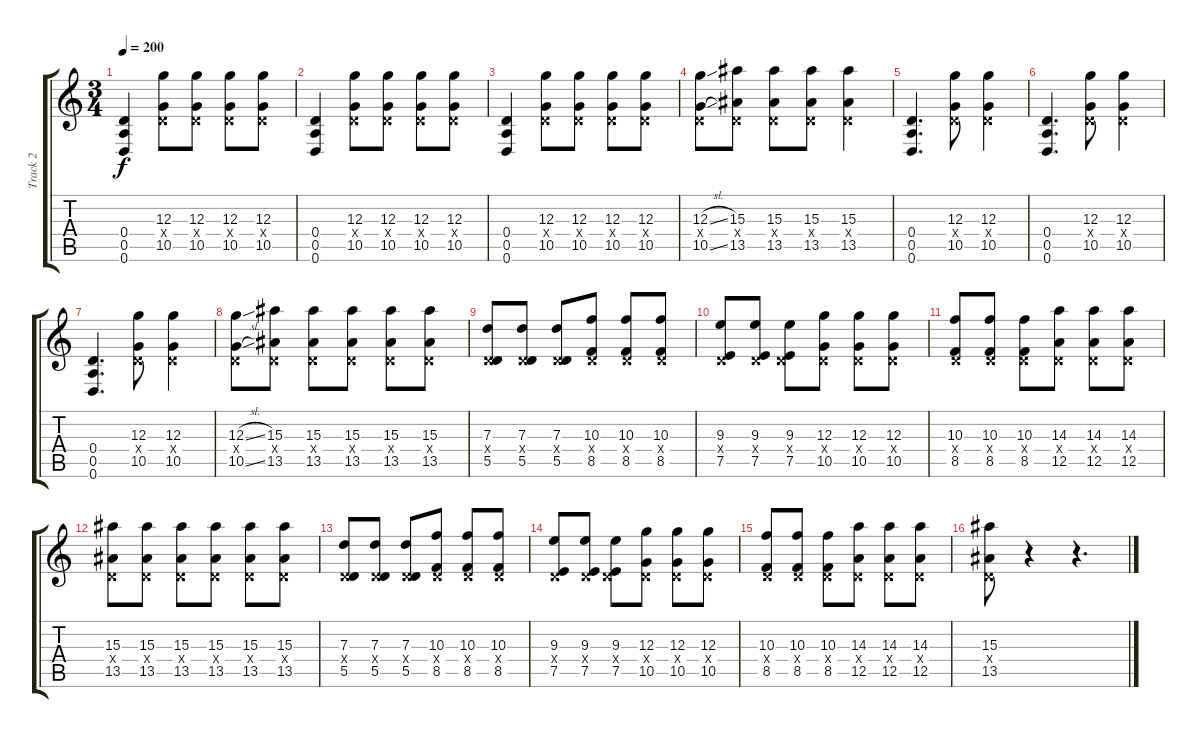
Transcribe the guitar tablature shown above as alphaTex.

\track ("Track 2" "Track 2") {instrument distortionguitar}
\staff {score tabs}
\tuning (E4 B3 G3 D3 A2 D2) {hide}
\ts (3 4)
\tempo 200
\clef g2
\ks c
(0.4 0.5 0.6).4{dy f} (12.3 0.4{x} 10.5).8 (12.3 0.4{x} 10.5).8 (12.3 0.4{x} 10.5).8 (12.3 0.4{x} 10.5).8 |
(0.4 0.5 0.6).4 (12.3 0.4{x} 10.5).8 (12.3 0.4{x} 10.5).8 (12.3 0.4{x} 10.5).8 (12.3 0.4{x} 10.5).8 |
(0.4 0.5 0.6).4 (12.3 0.4{x} 10.5).8 (12.3 0.4{x} 10.5).8 (12.3 0.4{x} 10.5).8 (12.3 0.4{x} 10.5).8 |
(12.3{sl} 0.4{x} 10.5{sl}).8 (15.3 0.4{x} 13.5).8 (15.3 0.4{x} 13.5).8 (15.3 0.4{x} 13.5).8 (15.3 0.4{x} 13.5).4 |
(0.4 0.5 0.6).4{d} (12.3 0.4{x} 10.5).8 (12.3 0.4{x} 10.5).4 |
(0.4 0.5 0.6).4{d} (12.3 0.4{x} 10.5).8 (12.3 0.4{x} 10.5).4 |
(0.4 0.5 0.6).4{d} (12.3 0.4{x} 10.5).8 (12.3 0.4{x} 10.5).4 |
(12.3{sl} 0.4{x} 10.5{sl}).8 (15.3 0.4{x} 13.5).8 (15.3 0.4{x} 13.5).8 (15.3 0.4{x} 13.5).8 (15.3 0.4{x} 13.5).8 (15.3 0.4{x} 13.5).8 |
(7.3 0.4{x} 5.5).8 (7.3 0.4{x} 5.5).8 (7.3 0.4{x} 5.5).8 (10.3 0.4{x} 8.5).8 (10.3 0.4{x} 8.5).8 (10.3 0.4{x} 8.5).8 |
(9.3 0.4{x} 7.5).8 (9.3 0.4{x} 7.5).8 (9.3 0.4{x} 7.5).8 (12.3 0.4{x} 10.5).8 (12.3 0.4{x} 10.5).8 (12.3 0.4{x} 10.5).8 |
(10.3 0.4{x} 8.5).8 (10.3 0.4{x} 8.5).8 (10.3 0.4{x} 8.5).8 (14.3 0.4{x} 12.5).8 (14.3 0.4{x} 12.5).8 (14.3 0.4{x} 12.5).8 |
(15.3 0.4{x} 13.5).8 (15.3 0.4{x} 13.5).8 (15.3 0.4{x} 13.5).8 (15.3 0.4{x} 13.5).8 (15.3 0.4{x} 13.5).8 (15.3 0.4{x} 13.5).8 |
(7.3 0.4{x} 5.5).8 (7.3 0.4{x} 5.5).8 (7.3 0.4{x} 5.5).8 (10.3 0.4{x} 8.5).8 (10.3 0.4{x} 8.5).8 (10.3 0.4{x} 8.5).8 |
(9.3 0.4{x} 7.5).8 (9.3 0.4{x} 7.5).8 (9.3 0.4{x} 7.5).8 (12.3 0.4{x} 10.5).8 (12.3 0.4{x} 10.5).8 (12.3 0.4{x} 10.5).8 |
(10.3 0.4{x} 8.5).8 (10.3 0.4{x} 8.5).8 (10.3 0.4{x} 8.5).8 (14.3 0.4{x} 12.5).8 (14.3 0.4{x} 12.5).8 (14.3 0.4{x} 12.5).8 |
(15.3 0.4{x} 13.5).8 r.4 r.4{d}
